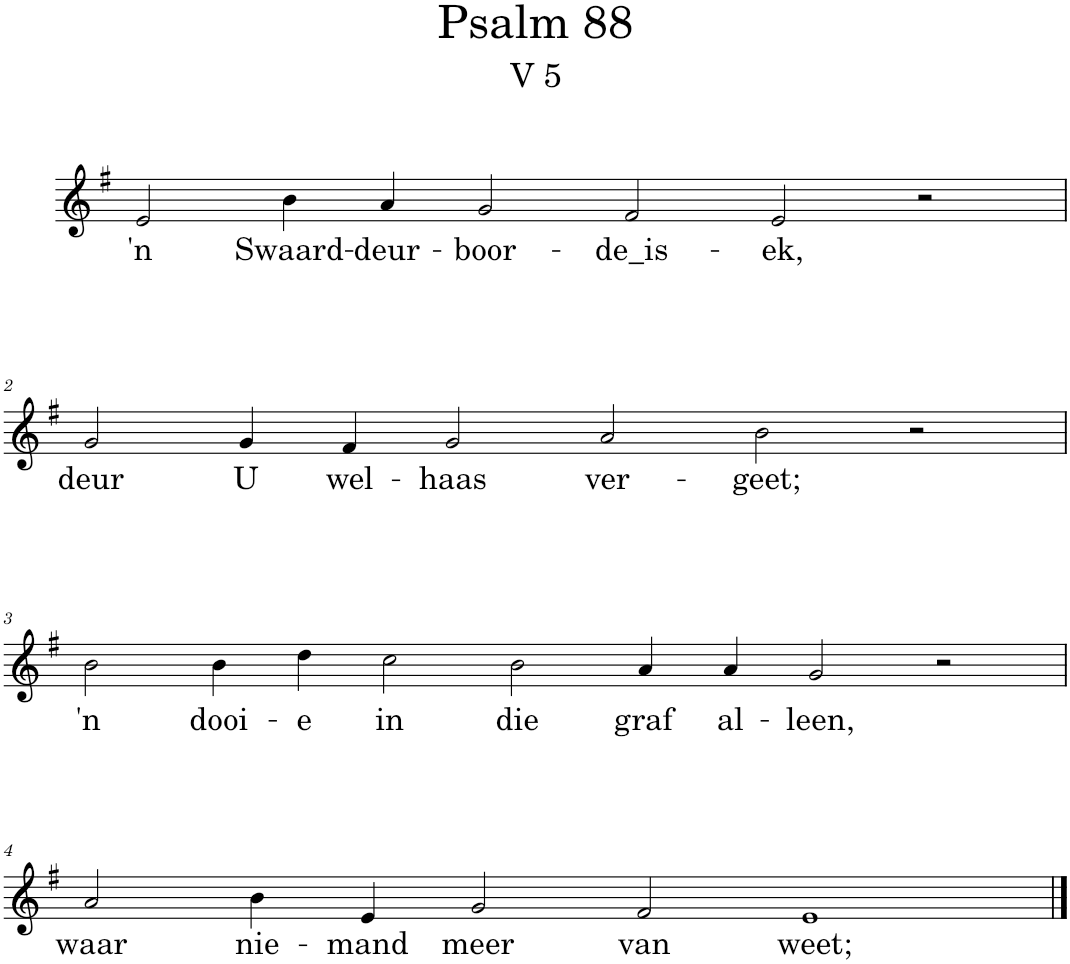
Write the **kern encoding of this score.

**kern	**text
*part1	*part1
*staff1	*staff1
*I"Pipe Organ	*
*I'Org.	*
*clefG2	*
*k[f#]	*
*M12/4	*
=1	=1
!	!LO:LY:b
2e/	'n
!	!LO:LY:b
4b\	Swaard-
!	!LO:LY:b
4a/	-deur-
!	!LO:LY:b
2g/	-boor-
!	!LO:LY:b
2f#/	-de_is-
!	!LO:LY:b
2e/	-ek,
2r	.
!!LO:LB:g=z
=2	=2
!	!LO:LY:b
2g/	deur
!	!LO:LY:b
4g/	U
!	!LO:LY:b
4f#/	wel-
!	!LO:LY:b
2g/	-haas
!	!LO:LY:b
2a/	ver-
!	!LO:LY:b
2b\	-geet;
2r	.
!!LO:LB:g=z
=3	=3
*M14/4	*
!	!LO:LY:b
2b\	'n
!	!LO:LY:b
4b\	dooi-
!	!LO:LY:b
4dd\	-e
!	!LO:LY:b
2cc\	in
!	!LO:LY:b
2b\	die
!	!LO:LY:b
4a/	graf
!	!LO:LY:b
4a/	al-
!	!LO:LY:b
2g/	-leen,
2r	.
!!LO:LB:g=z
=4	=4
*M12/4	*
!	!LO:LY:b
2a/	waar
!	!LO:LY:b
4b\	nie-
!	!LO:LY:b
4e/	-mand
!	!LO:LY:b
2g/	meer
!	!LO:LY:b
2f#/	van
!	!LO:LY:b
1e	weet;
==	==
*-	*-
